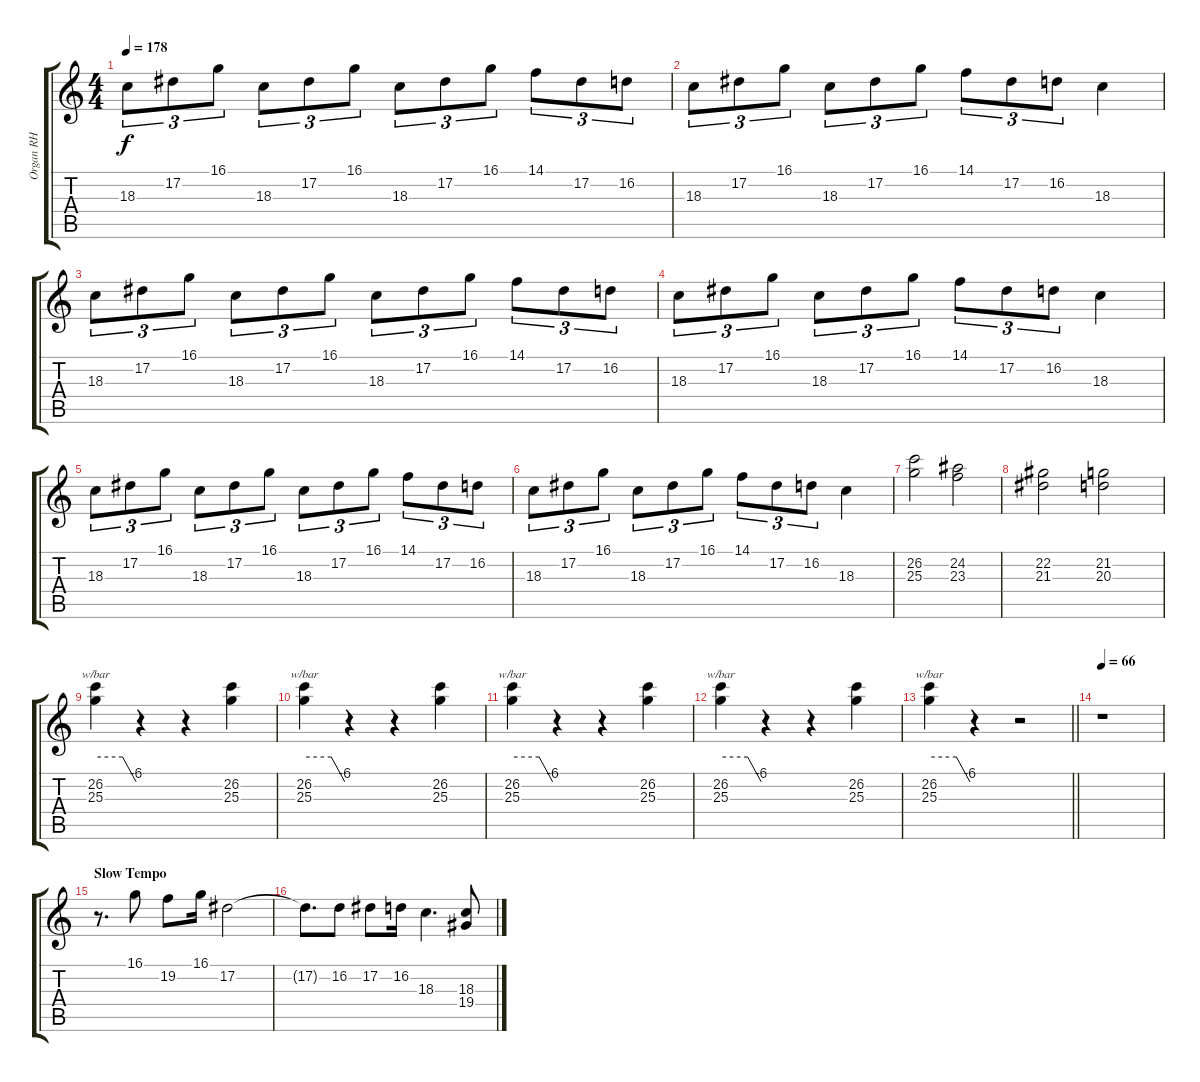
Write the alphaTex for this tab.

\track ("Organ RH" "Organ RH") {instrument rockorgan}
\staff {score tabs}
\tuning (Eb4 Bb3 Gb3 Db3 Ab2 Eb2) {hide}
\ts (4 4)
\section ("" "")
\tempo 178
\clef g2
\ks c
18.3.8{tu (3 2) dy f} 17.2.8{tu (3 2)} 16.1.8{tu (3 2)} 18.3.8{tu (3 2)} 17.2.8{tu (3 2)} 16.1.8{tu (3 2)} 18.3.8{tu (3 2)} 17.2.8{tu (3 2)} 16.1.8{tu (3 2)} 14.1.8{tu (3 2)} 17.2.8{tu (3 2)} 16.2.8{tu (3 2)} |
18.3.8{tu (3 2)} 17.2.8{tu (3 2)} 16.1.8{tu (3 2)} 18.3.8{tu (3 2)} 17.2.8{tu (3 2)} 16.1.8{tu (3 2)} 14.1.8{tu (3 2)} 17.2.8{tu (3 2)} 16.2.8{tu (3 2)} 18.3.4 |
18.3.8{tu (3 2)} 17.2.8{tu (3 2)} 16.1.8{tu (3 2)} 18.3.8{tu (3 2)} 17.2.8{tu (3 2)} 16.1.8{tu (3 2)} 18.3.8{tu (3 2)} 17.2.8{tu (3 2)} 16.1.8{tu (3 2)} 14.1.8{tu (3 2)} 17.2.8{tu (3 2)} 16.2.8{tu (3 2)} |
18.3.8{tu (3 2)} 17.2.8{tu (3 2)} 16.1.8{tu (3 2)} 18.3.8{tu (3 2)} 17.2.8{tu (3 2)} 16.1.8{tu (3 2)} 14.1.8{tu (3 2)} 17.2.8{tu (3 2)} 16.2.8{tu (3 2)} 18.3.4 |
18.3.8{tu (3 2)} 17.2.8{tu (3 2)} 16.1.8{tu (3 2)} 18.3.8{tu (3 2)} 17.2.8{tu (3 2)} 16.1.8{tu (3 2)} 18.3.8{tu (3 2)} 17.2.8{tu (3 2)} 16.1.8{tu (3 2)} 14.1.8{tu (3 2)} 17.2.8{tu (3 2)} 16.2.8{tu (3 2)} |
18.3.8{tu (3 2)} 17.2.8{tu (3 2)} 16.1.8{tu (3 2)} 18.3.8{tu (3 2)} 17.2.8{tu (3 2)} 16.1.8{tu (3 2)} 14.1.8{tu (3 2)} 17.2.8{tu (3 2)} 16.2.8{tu (3 2)} 18.3.4 |
(26.2 25.3).2 (24.2 23.3).2 |
(22.2 21.3).2 (21.2 20.3).2 |
(26.2 25.3).4{tbe (custom default 0 0 40 0 60 -24)} r.4 r.4 (26.2 25.3).4 |
(26.2 25.3).4{tbe (custom default 0 0 40 0 60 -24)} r.4 r.4 (26.2 25.3).4 |
(26.2 25.3).4{tbe (custom default 0 0 40 0 60 -24)} r.4 r.4 (26.2 25.3).4 |
(26.2 25.3).4{tbe (custom default 0 0 40 0 60 -24)} r.4 r.4 (26.2 25.3).4 |
\barLineRight lightlight
(26.2 25.3).4{tbe (custom default 0 0 40 0 60 -24)} r.4 r.2 |
\tempo 66
r.1{volume 10} |
\section ("" "Slow Tempo")
r.8{d} 16.1.8 19.2.8 16.1.16 17.2.2 |
17.2{t}.8{d} 16.2.8 17.2.8 16.2.16 18.3.4{d} (18.3 19.4).8
